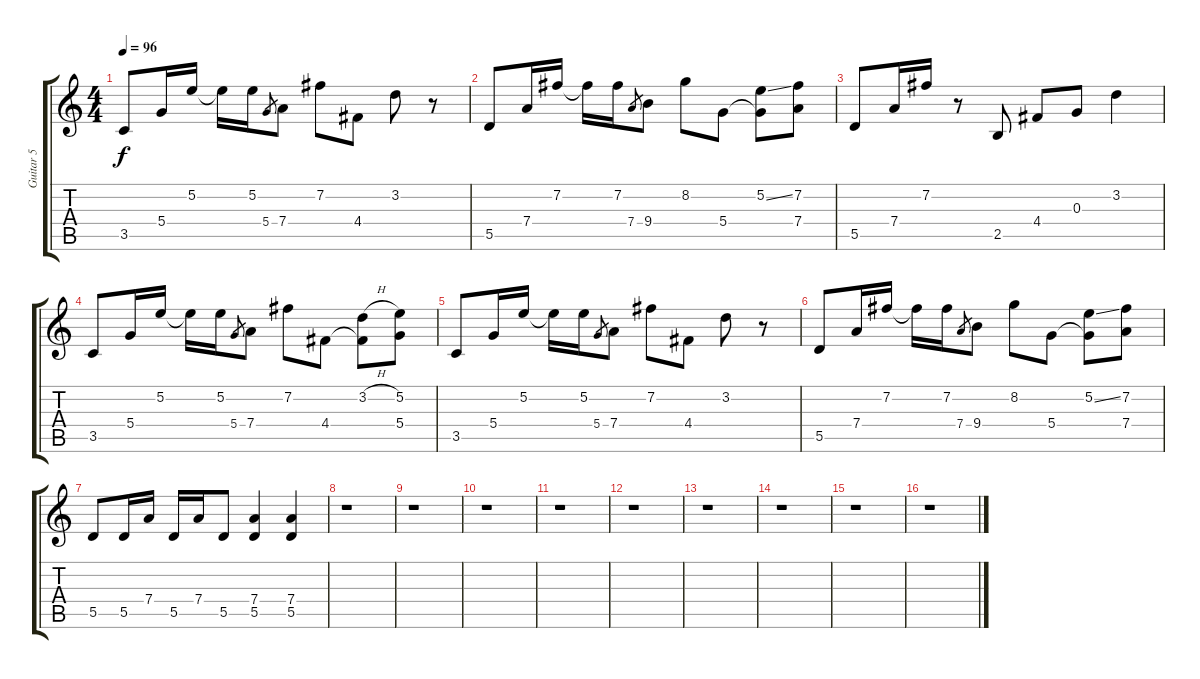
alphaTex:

\track ("Guitar 5" "Guitar 5") {instrument acousticguitarnylon}
\staff {score tabs}
\tuning (E4 B3 G3 D3 A2 E2) {hide}
\ts (4 4)
\tempo 96
\clef g2
\ks c
3.5.8{dy f} 5.4.16 5.2.16 5.2{t}.16 5.2.16 5.4.8{gr} 7.4.8 7.2.8 4.4.8 3.2.8 r.8 |
5.5.8 7.4.16 7.2.16 7.2{t}.16 7.2.16 7.4.8{gr} 9.4.8 8.2.8 5.4.8 (5.2{ss} 5.4{t}).8 (7.2 7.4).8 |
5.5.8 7.4.16 7.2.16 r.8 2.5.8 4.4.8 0.3.8 3.2.4 |
3.5.8 5.4.16 5.2.16 5.2{t}.16 5.2.16 5.4.8{gr} 7.4.8 7.2.8 4.4.8 (3.2{h} 4.4{t}).8 (5.2 5.4).8 |
3.5.8 5.4.16 5.2.16 5.2{t}.16 5.2.16 5.4.8{gr} 7.4.8 7.2.8 4.4.8 3.2.8 r.8 |
5.5.8 7.4.16 7.2.16 7.2{t}.16 7.2.16 7.4.8{gr} 9.4.8 8.2.8 5.4.8 (5.2{ss} 5.4{t}).8 (7.2 7.4).8 |
5.5.8 5.5.16 7.4.16 5.5.16 7.4.16 5.5.8 (7.4 5.5).4 (7.4 5.5).4 |
r.1 |
r.1 |
r.1 |
r.1 |
r.1 |
r.1 |
r.1 |
r.1 |
r.1
